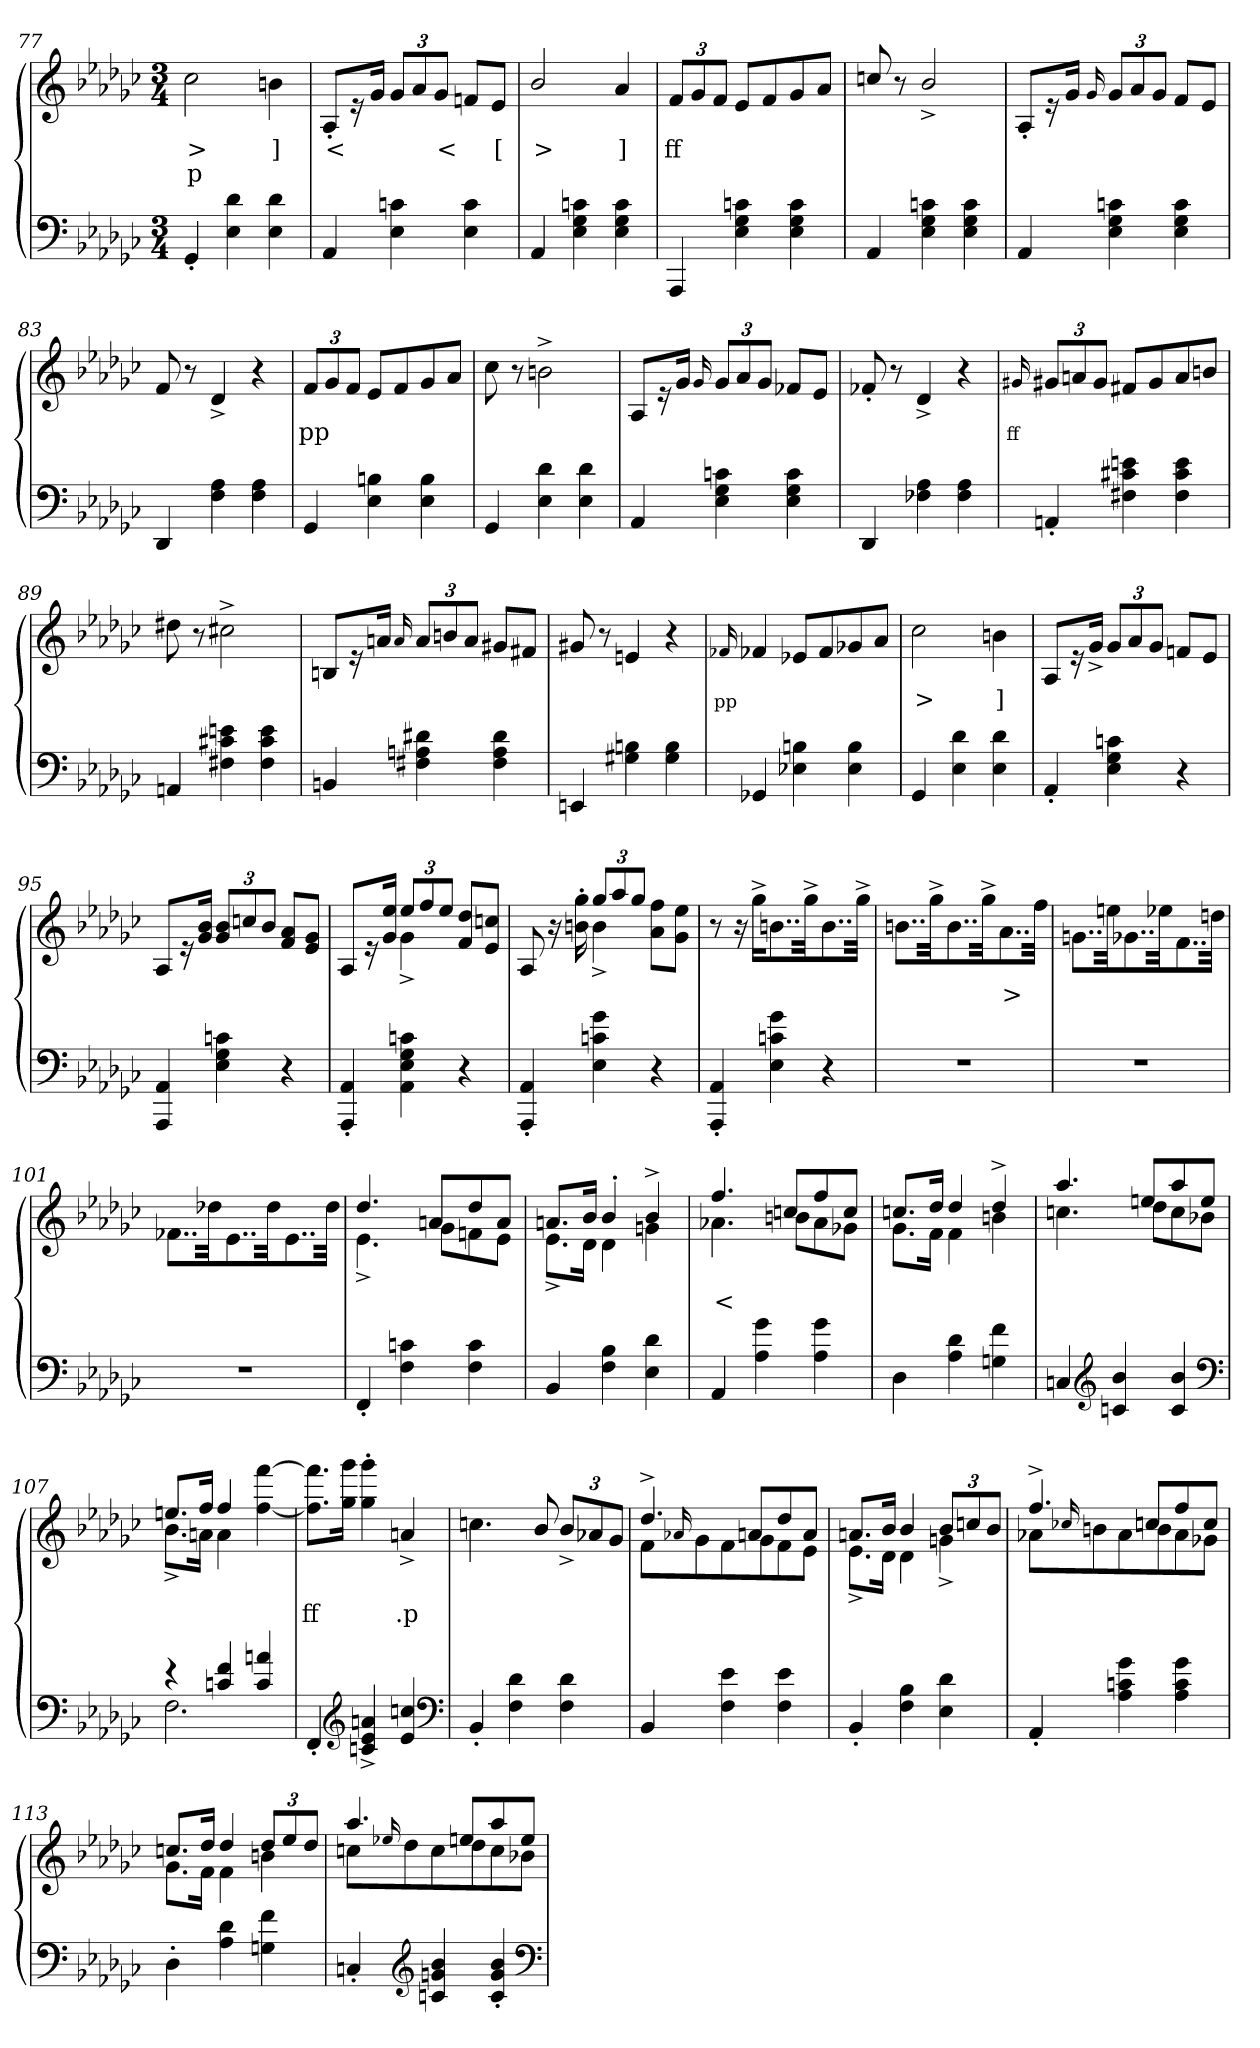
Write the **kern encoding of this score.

**kern	**kern	**text	**text
*part2	*part1	*part1	*part1
*staff2	*staff1	*staff1	*staff1
*clefF4	*clefG2	*	*
*k[b-e-a-d-g-c-]	*k[b-e-a-d-g-c-]	*	*
*M3/4	*M3/4	*	*
=77	=77	=77	=77
4GG-'>	2cc-	>	p
4d- 4E-	.	.	.
4d- 4E-	4bn	]	.
=78	=78	=78	=78
4AA-	8A-'>L	<	.
.	16r	.	.
.	16g-Jk	.	.
4cn 4E-	12g-L	.	.
.	12a-	.	.
.	12g-J	<	.
4c 4E-	8fnL	.	.
.	8e-J	[	.
=79	=79	=79	=79
4AA-	2b-/	>	.
4cn 4G- 4E-	.	.	.
4c 4G- 4E-	4a-	]	.
=80	=80	=80	=80
4AAA-	12fL	ff	.
.	12g-	.	.
.	12fJ	.	.
4cn 4G- 4E-	8e-L	.	.
.	8f	.	.
4c 4G- 4E-	8g-	.	.
.	8a-J	.	.
=81	=81	=81	=81
4AA-	8ccn/	.	.
.	8r	.	.
4cn 4G- 4E-	2b-^>/	.	.
4c 4G- 4E-	.	.	.
=82	=82	=82	=82
4AA-	8A-'>L	.	.
.	16r	.	.
.	16g-Jk	.	.
.	16qqg-/	.	.
4cn 4G- 4E-	12g-L	.	.
.	12a-	.	.
.	12g-J	.	.
4c 4G- 4E-	8fL	.	.
.	8e-J	.	.
=83	=83	=83	=83
4DD-	8f	.	.
.	8r	.	.
4A- 4F	4d-^>	.	.
4A- 4F	4r	.	.
=84	=84	=84	=84
4GG-	12fL	pp	.
.	12g-	.	.
.	12fJ	.	.
4Bn 4E-	8e-L	.	.
.	8f	.	.
4B 4E-	8g-	.	.
.	8a-J	.	.
=85	=85	=85	=85
4GG-	8cc-\	.	.
.	8r	.	.
4d- 4E-	2bn^>\	.	.
4d- 4E-	.	.	.
=86	=86	=86	=86
4AA-	8A-L	.	.
.	16r	.	.
.	16g-Jk	.	.
.	16qqg-/	.	.
4cn 4G- 4E-	12g-L	.	.
.	12a-	.	.
.	12g-J	.	.
4c 4G- 4E-	8f-XL	.	.
.	8e-J	.	.
=87	=87	=87	=87
4DD-	8f-X'>	.	.
.	8r	.	.
4A- 4F-X	4d-^>	.	.
4A- 4F-	4r	.	.
=88	=88	=88	=88
.	16qqg#X/	ff	.
4AAn'>	12g#L	.	.
.	12an	.	.
.	12g#J	.	.
4en 4c#X 4F#X	8f#XL	.	.
.	8g#	.	.
4e 4c# 4F#	8a	.	.
.	8bnJ	.	.
=89	=89	=89	=89
4AAn	8dd#X\	.	.
.	8r	.	.
4en 4c#X 4F#X	2cc#X^>	.	.
4e 4c# 4F#	.	.	.
=90	=90	=90	=90
4BBn	8BnL	.	.
.	16r	.	.
.	16anJk	.	.
.	16qqa/	.	.
4d#X 4An 4F#X	12aL	.	.
.	12bn	.	.
.	12aJ	.	.
4d# 4A 4F#	8g#XL	.	.
.	8f#XJ	.	.
=91	=91	=91	=91
4EEn	8g#X	.	.
.	8r	.	.
4Bn 4G#X	4en	.	.
4B 4G#	4r	.	.
=92	=92	=92	=92
.	16qqf-X/	pp	.
4GG-X	4f-	.	.
4Bn 4E-X	8e-XL	.	.
.	8f-	.	.
4B 4E-	8g-X	.	.
.	8a-J	.	.
=93	=93	=93	=93
4GG-	2cc-	>	.
4d- 4E-	.	.	.
4d- 4E-	4bn	]	.
=94	=94	=94	=94
4AA-'>	8A-L	.	.
.	16r	.	.
.	16g-^>Jk	.	.
4cn 4G- 4E-	12g-L	.	.
.	12a-	.	.
.	12g-J	.	.
4r	8fnL	.	.
.	8e-J	.	.
=95	=95	=95	=95
4AA- 4AAA-	8A-L	.	.
.	16r	.	.
.	16b- 16g-Jk	.	.
4cn 4G- 4E-	12b-/ 12g-/L	.	.
.	12ccn	.	.
.	12b-J	.	.
4r	8a- 8fL	.	.
.	8g- 8e-J	.	.
=96	=96	=96	=96
*	*^	*	*
4AA-'> 4AAA-'>	8A-L	4ryy	.	.
.	16r	.	.	.
.	16ee- 16g-Jk	.	.	.
4cn 4G- 4E- 4AA-	12ee-L	4g-^>	.	.
.	12ff	.	.	.
.	12ee-J	.	.	.
4r	8dd- 8fL	4ryy	.	.
.	8ccn 8e-J	.	.	.
=97	=97	=97	=97	=97
4AA-'> 4AAA-'>	8A-	4ryy	.	.
.	16r	.	.	.
.	16gg-'> 16bn'>	.	.	.
4g- 4cn 4E-	12gg-L	4b^>	.	.
.	12aa-	.	.	.
.	12gg-J	.	.	.
4r	8ff 8a-L	4ryy	.	.
.	8ee- 8g-J	.	.	.
*	*v	*v	*	*
=98	=98	=98	=98
4AA-'> 4AAA-'>	8r	.	.
.	16r	ff	.
.	16gg-^>KL	.	.
4g- 4cn 4E-	8..bn	.	.
.	32gg-^>	.	.
4r	8..b	.	.
.	32gg-^>Jkk	.	.
=99	=99	=99	=99
2.r	8..bnL	.	.
.	32gg-^>	.	.
.	8..b	.	.
.	32gg-^>	.	.
.	8..a-	>	.
.	32ffJkk	.	.
=100	=100	=100	=100
2.r	8..gnL	.	.
.	32een	.	.
.	8..g-X	.	.
.	32ee-X	.	.
.	8..f	.	.
.	32ddnJkk	.	.
=101	=101	=101	=101
2.r	8..f-X\L	.	.
.	32dd-X	.	.
.	8..e-	.	.
.	32dd-	.	.
.	8..e-	.	.
.	32dd-Jkk	.	.
=102	=102	=102	=102
*	*^	*	*
4FF'>	4.dd-	4.e-^>	.	.
4cn 4F	.	.	.	.
.	8anL	8g-L	.	.
4c 4F	8dd-	8fn	.	.
.	8aJ	8e-J	.	.
=103	=103	=103	=103	=103
4BB-	8.anL	8.e-^>L	.	.
.	16b-Jk	16d-Jk	.	.
4B- 4F	4b-'>	4d-	.	.
4d- 4E-	4b-^>	4gn	.	.
=104	=104	=104	=104	=104
4AA-	4.ff	4.a-X	<	.
4g- 4A-	.	.	.	.
.	8ccnL	8bnL	.	.
4g- 4A-	8ff	8a-	.	.
.	8ccJ	8g-XJ	.	.
=105	=105	=105	=105	=105
4D-	8.ccnL	8.g-L	.	.
.	16dd-Jk	16fJk	.	.
4d- 4A-	4dd-	4f	.	.
4f 4Gn	4dd-^>	4bn	.	.
=106	=106	=106	=106	=106
4Cn	4.aa-	4.ccn	.	.
*clefG2	*	*	*	*
4b- 4c	.	.	.	.
.	8eenL	8dd-L	.	.
4b- 4c	8aa-	8cc	.	.
.	8eeJ	8b-XJ	.	.
*clefF4	*	*	*	*
=107	=107	=107	=107	=107
*^	*	*	*	*
4r	2.F	8.eenL	8.b-^>L	.	.
.	.	16ffJk	16anJk	.	.
4f 4cn	.	4ff	4a	.	.
4an 4c	.	4ryy	[4fff [4ff	.	.
*v	*v	*	*	*	*
*	*v	*v	*	*
=108	=108	=108	=108
4FF'>	8.fff] 8.ff]L	ff	.
.	16ggg- 16gg-Jk	.	.
*clefG2	*	*	*
4an^> 4e-^> 4cn^>	4ggg-'> 4gg-'>	.	.
4cc 4e-	4an^>	.p	.
*clefF4	*	*	*
=109	=109	=109	=109
4BB-'>	4.ccn	.	.
4d- 4F	.	.	.
.	8b-/	.	.
4d- 4F	12b-^>/L	.	.
.	12a-X	.	.
.	12g-J	.	.
=110	=110	=110	=110
*	*^	*	*
4BB-	4.dd-^>	8fL	.	.
.	.	16qqa-X/	.	.
.	.	8g-	.	.
4e- 4F	.	8f	.	.
.	8anL	8g-	.	.
4e- 4F	8dd-	8f	.	.
.	8aJ	8e-J	.	.
=111	=111	=111	=111	=111
4BB-'>	8.anL	8.e-^>L	.	.
.	16b-Jk	16d-Jk	.	.
4B- 4F	4b-	4d-	.	.
4d- 4E-	12b-L	4gn^>	.	.
.	12ccn	.	.	.
.	12b-J	.	.	.
=112	=112	=112	=112	=112
4AA-'>	4.ff^>	8a-XL	.	.
.	.	16qqcc-X/	.	.
.	.	8bn	.	.
4g- 4cn 4A-	.	8a-	.	.
.	8ccnL	8b	.	.
4g- 4c 4A-	8ff	8a-	.	.
.	8ccJ	8g-XJ	.	.
=113	=113	=113	=113	=113
4D-'>	8.ccnL	8.g-L	.	.
.	16dd-Jk	16fJk	.	.
4d- 4A-	4dd-	4f	.	.
4f 4Gn	12dd-L	4bn	.	.
.	12ee-	.	.	.
.	12dd-J	.	.	.
=114	=114	=114	=114	=114
4Cn'>	4.aa-	8ccnL	.	.
.	.	16qqee-X/	.	.
.	.	8dd-	.	.
*clefG2	*	*	*	*
4b- 4gn 4c	.	8cc	.	.
.	8eenL	8dd-	.	.
4b-'> 4g'> 4c'>	8aa-	8cc	.	.
.	8eeJ	8b-XJ	.	.
*	*v	*v	*	*
*clefF4	*	*	*
=	=	=	=
*-	*-	*-	*-
